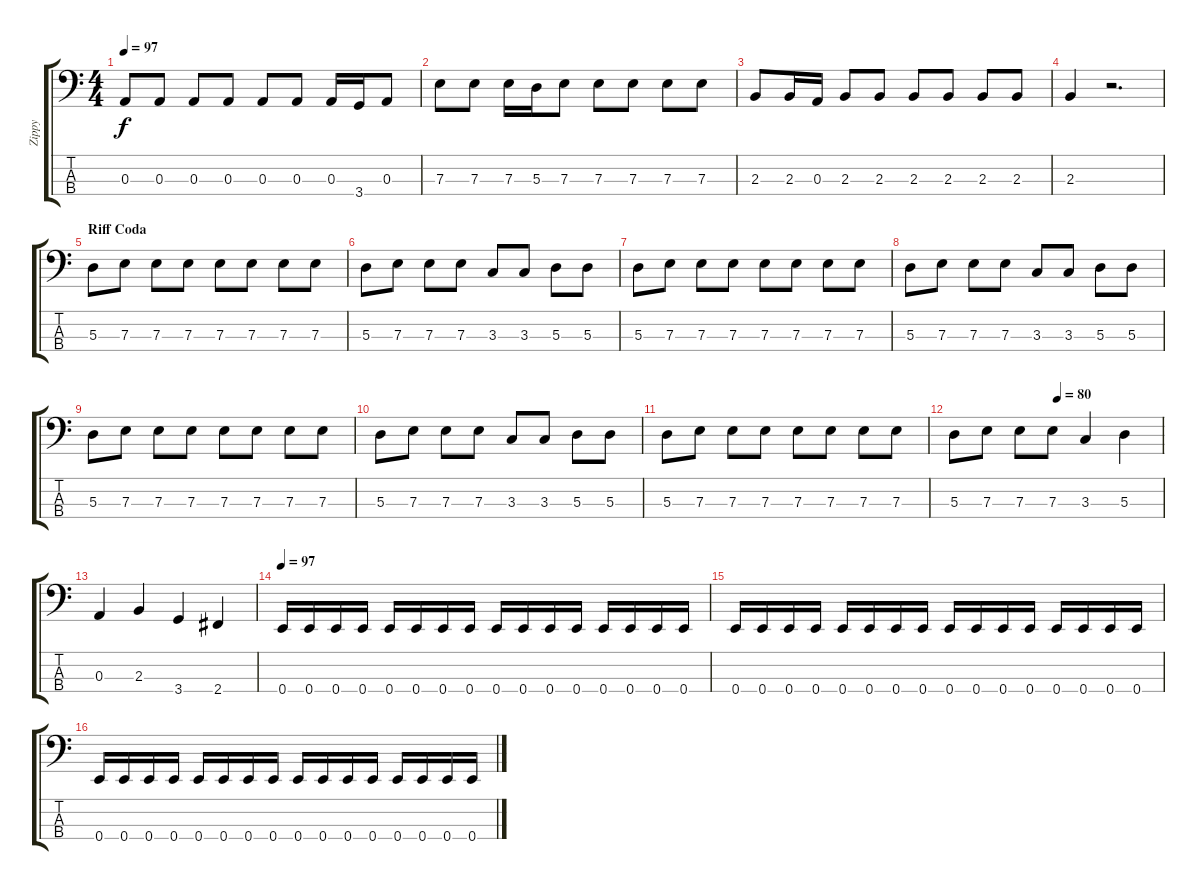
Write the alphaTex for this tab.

\track ("Zippy" "Zippy") {instrument electricbassfinger}
\staff {score tabs}
\tuning (G2 D2 A1 E1) {hide}
\ts (4 4)
\tempo 97
\clef f4
\ks c
0.3.8{dy f} 0.3.8 0.3.8 0.3.8 0.3.8 0.3.8 0.3.16 3.4.16 0.3.8 |
7.3.8 7.3.8 7.3.16 5.3.16 7.3.8 7.3.8 7.3.8 7.3.8 7.3.8 |
2.3.8 2.3.16 0.3.16 2.3.8 2.3.8 2.3.8 2.3.8 2.3.8 2.3.8 |
2.3.4 r.2{d} |
\section ("" "Riff Coda")
5.3.8 7.3.8 7.3.8 7.3.8 7.3.8 7.3.8 7.3.8 7.3.8 |
5.3.8 7.3.8 7.3.8 7.3.8 3.3.8 3.3.8 5.3.8 5.3.8 |
5.3.8 7.3.8 7.3.8 7.3.8 7.3.8 7.3.8 7.3.8 7.3.8 |
5.3.8 7.3.8 7.3.8 7.3.8 3.3.8 3.3.8 5.3.8 5.3.8 |
5.3.8 7.3.8 7.3.8 7.3.8 7.3.8 7.3.8 7.3.8 7.3.8 |
5.3.8 7.3.8 7.3.8 7.3.8 3.3.8 3.3.8 5.3.8 5.3.8 |
5.3.8 7.3.8 7.3.8 7.3.8 7.3.8 7.3.8 7.3.8 7.3.8 |
\tempo (80 0.5)
5.3.8 7.3.8 7.3.8 7.3.8 3.3.4 5.3.4 |
0.3.4 2.3.4 3.4.4 2.4.4 |
\tempo 97
0.4.16 0.4.16 0.4.16 0.4.16 0.4.16 0.4.16 0.4.16 0.4.16 0.4.16 0.4.16 0.4.16 0.4.16 0.4.16 0.4.16 0.4.16 0.4.16 |
0.4.16 0.4.16 0.4.16 0.4.16 0.4.16 0.4.16 0.4.16 0.4.16 0.4.16 0.4.16 0.4.16 0.4.16 0.4.16 0.4.16 0.4.16 0.4.16 |
0.4.16 0.4.16 0.4.16 0.4.16 0.4.16 0.4.16 0.4.16 0.4.16 0.4.16 0.4.16 0.4.16 0.4.16 0.4.16 0.4.16 0.4.16 0.4.16
